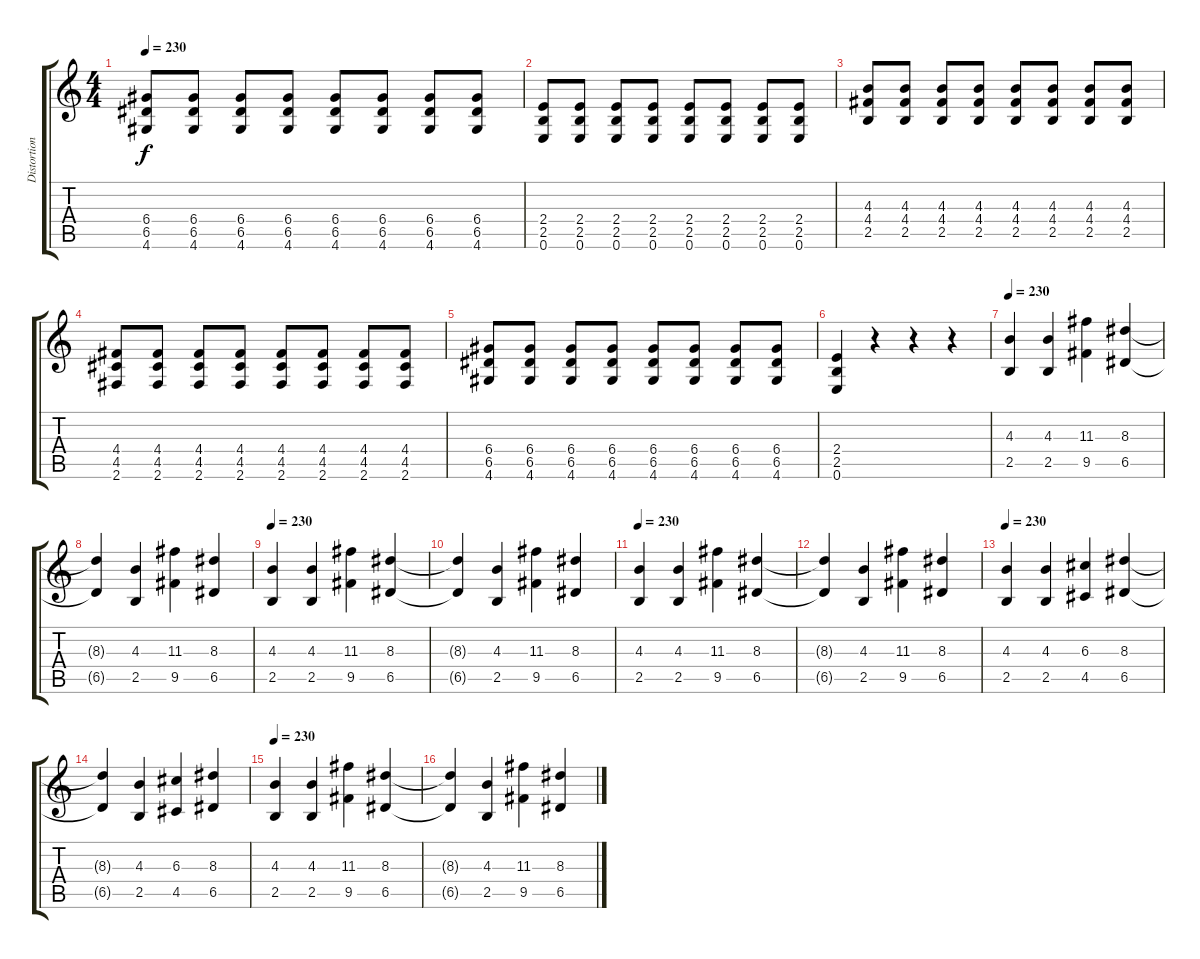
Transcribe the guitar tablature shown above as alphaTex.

\track ("Distortion Guitar" "Distortion") {instrument distortionguitar}
\staff {score tabs}
\tuning (E4 B3 G3 D3 A2 E2) {hide}
\ts (4 4)
\tempo 230
\clef g2
\ks c
(6.4 6.5 4.6).8{dy f} (6.4 6.5 4.6).8 (6.4 6.5 4.6).8 (6.4 6.5 4.6).8 (6.4 6.5 4.6).8 (6.4 6.5 4.6).8 (6.4 6.5 4.6).8 (6.4 6.5 4.6).8 |
(2.4 2.5 0.6).8 (2.4 2.5 0.6).8 (2.4 2.5 0.6).8 (2.4 2.5 0.6).8 (2.4 2.5 0.6).8 (2.4 2.5 0.6).8 (2.4 2.5 0.6).8 (2.4 2.5 0.6).8 |
(4.3 4.4 2.5).8 (4.3 4.4 2.5).8 (4.3 4.4 2.5).8 (4.3 4.4 2.5).8 (4.3 4.4 2.5).8 (4.3 4.4 2.5).8 (4.3 4.4 2.5).8 (4.3 4.4 2.5).8 |
(4.4 4.5 2.6).8 (4.4 4.5 2.6).8 (4.4 4.5 2.6).8 (4.4 4.5 2.6).8 (4.4 4.5 2.6).8 (4.4 4.5 2.6).8 (4.4 4.5 2.6).8 (4.4 4.5 2.6).8 |
(6.4 6.5 4.6).8 (6.4 6.5 4.6).8 (6.4 6.5 4.6).8 (6.4 6.5 4.6).8 (6.4 6.5 4.6).8 (6.4 6.5 4.6).8 (6.4 6.5 4.6).8 (6.4 6.5 4.6).8 |
(2.4 2.5 0.6).4 r.4 r.4 r.4 |
\tempo 230
(4.3 2.5).4 (4.3 2.5).4 (11.3 9.5).4 (8.3 6.5).4 |
(8.3{t} 6.5{t}).4 (4.3 2.5).4 (11.3 9.5).4 (8.3 6.5).4 |
\tempo 230
(4.3 2.5).4 (4.3 2.5).4 (11.3 9.5).4 (8.3 6.5).4 |
(8.3{t} 6.5{t}).4 (4.3 2.5).4 (11.3 9.5).4 (8.3 6.5).4 |
\tempo 230
(4.3 2.5).4 (4.3 2.5).4 (11.3 9.5).4 (8.3 6.5).4 |
(8.3{t} 6.5{t}).4 (4.3 2.5).4 (11.3 9.5).4 (8.3 6.5).4 |
\tempo 230
(4.3 2.5).4 (4.3 2.5).4 (6.3 4.5).4 (8.3 6.5).4 |
(8.3{t} 6.5{t}).4 (4.3 2.5).4 (6.3 4.5).4 (8.3 6.5).4 |
\tempo 230
(4.3 2.5).4 (4.3 2.5).4 (11.3 9.5).4 (8.3 6.5).4 |
(8.3{t} 6.5{t}).4 (4.3 2.5).4 (11.3 9.5).4 (8.3 6.5).4
